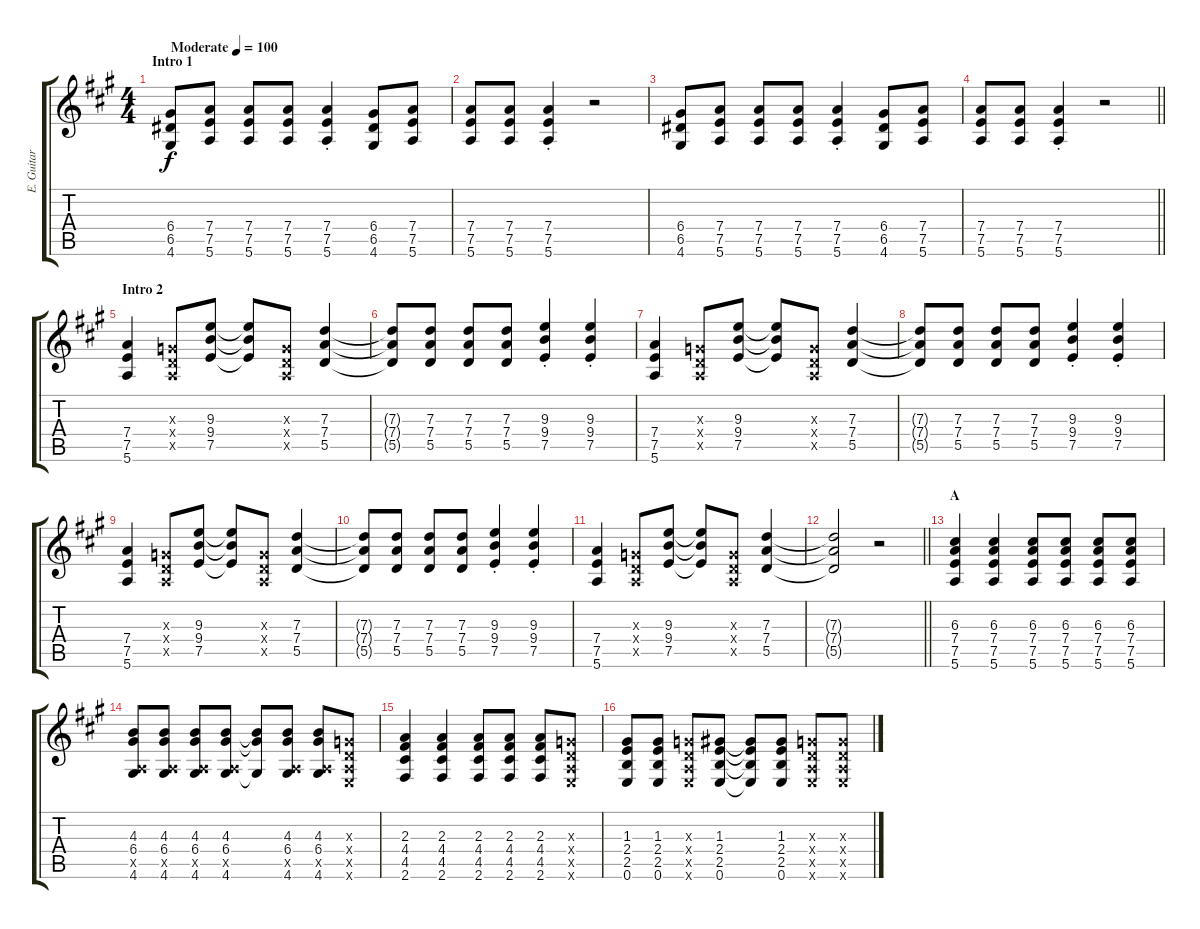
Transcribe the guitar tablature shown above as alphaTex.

\track ("E. Guitar II" "E. Guitar ") {instrument overdrivenguitar}
\staff {score tabs}
\tuning (E4 B3 G3 D3 A2 E2) {hide}
\ts (4 4)
\section ("" "Intro 1")
\tempo (100 "Moderate")
\clef g2
\ks a
(6.4 6.5 4.6).8{dy f instrument overdrivenguitar} (7.4 7.5 5.6).8 (7.4 7.5 5.6).8 (7.4 7.5 5.6).8 (7.4{st} 7.5{st} 5.6{st}).4 (6.4 6.5 4.6).8 (7.4 7.5 5.6).8 |
(7.4 7.5 5.6).8 (7.4 7.5 5.6).8 (7.4{st} 7.5{st} 5.6{st}).4 r.2 |
(6.4 6.5 4.6).8 (7.4 7.5 5.6).8 (7.4 7.5 5.6).8 (7.4 7.5 5.6).8 (7.4{st} 7.5{st} 5.6{st}).4 (6.4 6.5 4.6).8 (7.4 7.5 5.6).8 |
\barLineRight lightlight
(7.4 7.5 5.6).8 (7.4 7.5 5.6).8 (7.4{st} 7.5{st} 5.6{st}).4 r.2 |
\section ("" "Intro 2")
(7.4 7.5 5.6).4 (0.3{x} 0.4{x} 0.5{x}).8 (9.3 9.4 7.5).8 (9.3{t} 9.4{t} 7.5{t}).8 (0.3{x} 0.4{x} 0.5{x}).8 (7.3 7.4 5.5).4 |
(7.3{t} 7.4{t} 5.5{t}).8 (7.3 7.4 5.5).8 (7.3 7.4 5.5).8 (7.3 7.4 5.5).8 (9.3{st} 9.4{st} 7.5{st}).4 (9.3{st} 9.4{st} 7.5{st}).4 |
(7.4 7.5 5.6).4 (0.3{x} 0.4{x} 0.5{x}).8 (9.3 9.4 7.5).8 (9.3{t} 9.4{t} 7.5{t}).8 (0.3{x} 0.4{x} 0.5{x}).8 (7.3 7.4 5.5).4 |
(7.3{t} 7.4{t} 5.5{t}).8 (7.3 7.4 5.5).8 (7.3 7.4 5.5).8 (7.3 7.4 5.5).8 (9.3{st} 9.4{st} 7.5{st}).4 (9.3{st} 9.4{st} 7.5{st}).4 |
(7.4 7.5 5.6).4 (0.3{x} 0.4{x} 0.5{x}).8 (9.3 9.4 7.5).8 (9.3{t} 9.4{t} 7.5{t}).8 (0.3{x} 0.4{x} 0.5{x}).8 (7.3 7.4 5.5).4 |
(7.3{t} 7.4{t} 5.5{t}).8 (7.3 7.4 5.5).8 (7.3 7.4 5.5).8 (7.3 7.4 5.5).8 (9.3{st} 9.4{st} 7.5{st}).4 (9.3{st} 9.4{st} 7.5{st}).4 |
(7.4 7.5 5.6).4 (0.3{x} 0.4{x} 0.5{x}).8 (9.3 9.4 7.5).8 (9.3{t} 9.4{t} 7.5{t}).8 (0.3{x} 0.4{x} 0.5{x}).8 (7.3 7.4 5.5).4 |
\barLineRight lightlight
(7.3{t} 7.4{t} 5.5{t}).2 r.2 |
\section ("" "A")
(6.3 7.4 7.5 5.6).4 (6.3 7.4 7.5 5.6).4 (6.3 7.4 7.5 5.6).8 (6.3 7.4 7.5 5.6).8 (6.3 7.4 7.5 5.6).8 (6.3 7.4 7.5 5.6).8 |
(4.3 6.4 0.5{x} 4.6).8 (4.3 6.4 0.5{x} 4.6).8 (4.3 6.4 0.5{x} 4.6).8 (4.3 6.4 0.5{x} 4.6).8 (4.3{t} 6.4{t} 4.6{t}).8 (4.3 6.4 0.5{x} 4.6).8 (4.3 6.4 0.5{x} 4.6).8 (0.3{x} 0.4{x} 0.5{x} 0.6{x}).8 |
(2.3 4.4 4.5 2.6).4 (2.3 4.4 4.5 2.6).4 (2.3 4.4 4.5 2.6).8 (2.3 4.4 4.5 2.6).8 (2.3 4.4 4.5 2.6).8 (0.3{x} 0.4{x} 0.5{x} 0.6{x}).8 |
(1.3 2.4 2.5 0.6).8 (1.3 2.4 2.5 0.6).8 (0.3{x} 0.4{x} 0.5{x} 0.6{x}).8 (1.3 2.4 2.5 0.6).8 (1.3{t} 2.4{t} 2.5{t} 0.6{t}).8 (1.3 2.4 2.5 0.6).8 (0.3{x} 0.4{x} 0.5{x} 0.6{x}).8 (0.3{x} 0.4{x} 0.5{x} 0.6{x}).8
